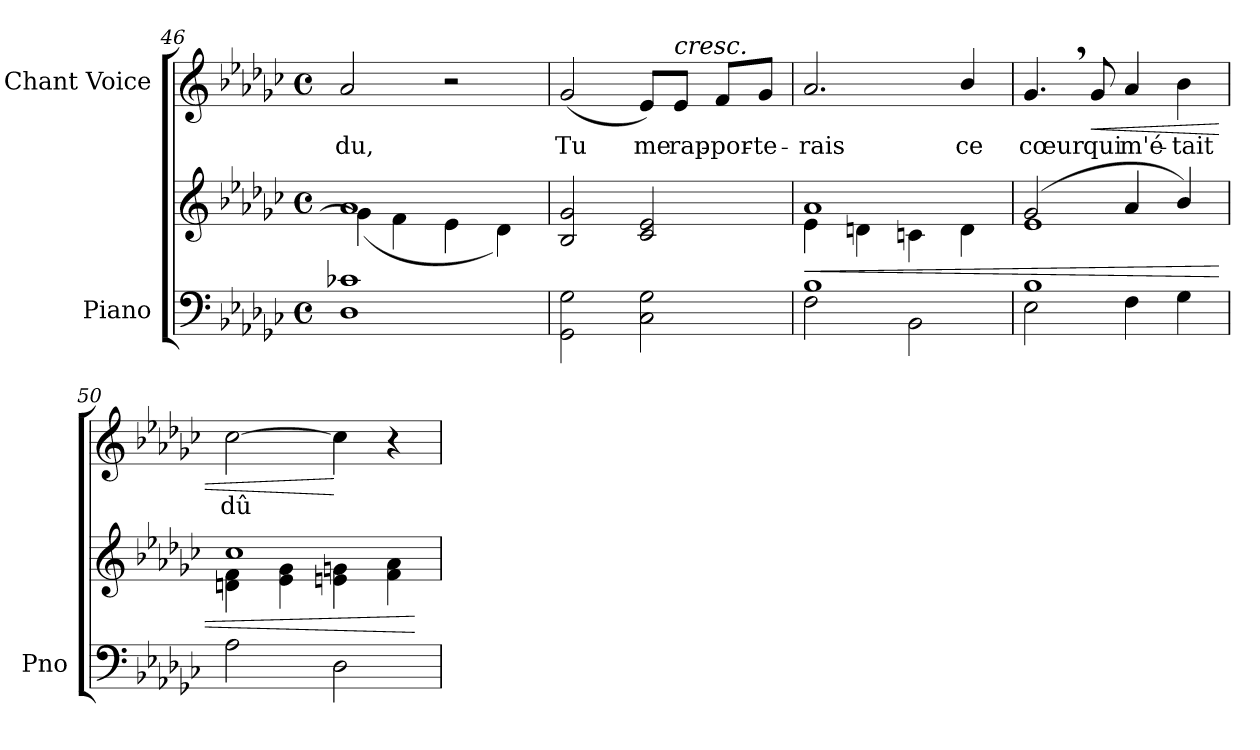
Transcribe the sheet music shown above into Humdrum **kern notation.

**kern	**kern	**dynam	**kern	**text	**dynam
*part2	*part2	*part2	*part1	*part1	*part1
*staff3	*staff2	*staff2/3	*staff1	*staff1	*staff1
*I"Piano	*	*	*I"Chant Voice	*	*
*I'Pno	*	*	*	*	*
*clefF4	*clefG2	*	*clefG2	*	*
*k[b-e-a-d-g-c-]	*k[b-e-a-d-g-c-]	*	*k[b-e-a-d-g-c-]	*	*
*M4/4	*M4/4	*	*M4/4	*	*
*met(c)	*met(c)	*	*met(c)	*	*
=46	=46	=46	=46	=46	=46
*	*^	*	*	*	*
1D- 1c-X	1a-	(4g-\]	.	2a-/	-du,	.
.	.	4f\	.	.	.	.
.	.	4e-\	.	2r	.	.
.	.	4d-\)	.	.	.	.
*	*v	*v	*	*	*	*
=47	=47	=47	=47	=47	=47
2GG-\ 2G-\	2B-/ 2g-/	.	(2g-/	Tu	.
2C-\ 2G-\	2c-/ 2e-/	.	8e-/L)	me	.
!	!	!	!LO:TX:a:i:t=cresc.	!	!
.	.	.	8e-/J	rap-	.
.	.	.	8f/L	-por-	.
.	.	.	8g-/J	-te-	.
=48	=48	=48	=48	=48	=48
*^	*	*	*	*	*
!	!	!	!LO:HP:b	!	!	!
*	*	*^	*	*	*	*
1B-	2F\	1a-	4e-\	<	2.a-/	-rais	.
.	.	.	4dn\	.	.	.	.
.	2BB-\	.	4cn\	.	.	.	.
.	.	.	4d\	.	4b-/	ce	.
=49	=49	=49	=49	=49	=49	=49	=49
1B-	2E-\	(>2g-/	1e-	.	4.g-,/	cœur	.
!	!	!	!	!	!	!	!LO:HP:b
.	.	.	.	.	8g-/	qui	<
.	4F\	4a-/	.	.	4a-/	m'é-	.
.	4G-\	4b-/)	.	.	4b-\	-tait	.
*v	*v	*	*	*	*	*	*
=50	=50	=50	=50	=50	=50	=50
2A-\	1cc-	4dn\ 4f\	.	[2cc-\	dû	.
.	.	4e-\ 4g-\	.	.	.	.
2D-\	.	4en\ 4gn\	.	4cc-\]	.	[
.	.	4f\ 4a-\	.	4r	.	.
*	*v	*v	*	*	*	*
.	.	[	.	.	.
=	=	=	=	=	=
*-	*-	*-	*-	*-	*-
